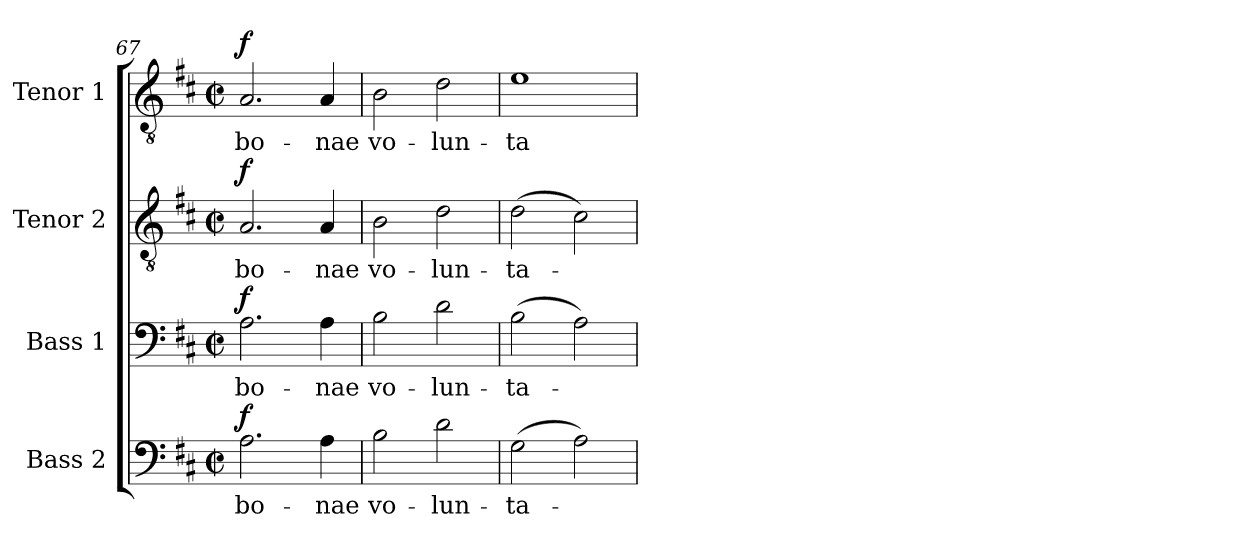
**kern	**text	**dynam	**kern	**text	**dynam	**kern	**text	**dynam	**kern	**text	**dynam
*part4	*part4	*part4	*part3	*part3	*part3	*part2	*part2	*part2	*part1	*part1	*part1
*staff4	*staff4	*staff4	*staff3	*staff3	*staff3	*staff2	*staff2	*staff2	*staff1	*staff1	*staff1
*I"Bass 2	*	*	*I"Bass 1	*	*	*I"Tenor 2	*	*	*I"Tenor 1	*	*
*I'B. 2	*	*	*I'B. 1	*	*	*I'T. 2	*	*	*I'T. 1	*	*
*clefF4	*	*	*clefF4	*	*	*clefGv2	*	*	*clefGv2	*	*
*k[f#c#]	*	*	*k[f#c#]	*	*	*k[f#c#]	*	*	*k[f#c#]	*	*
*D:	*	*	*D:	*	*	*D:	*	*	*D:	*	*
*M2/2	*	*	*M2/2	*	*	*M2/2	*	*	*M2/2	*	*
*met(c|)	*	*	*met(c|)	*	*	*met(c|)	*	*	*met(c|)	*	*
=67	=67	=67	=67	=67	=67	=67	=67	=67	=67	=67	=67
!	!LO:LY:b	!LO:DY:a	!	!LO:LY:b	!LO:DY:a	!	!LO:LY:b	!LO:DY:a	!	!LO:LY:b	!LO:DY:a
2.A\	bo-	f	2.A\	bo-	f	2.A/	bo-	f	2.A/	bo-	f
!	!LO:LY:b	!	!	!LO:LY:b	!	!	!LO:LY:b	!	!	!LO:LY:b	!
4A\	-nae	.	4A\	-nae	.	4A/	-nae	.	4A/	-nae	.
=68	=68	=68	=68	=68	=68	=68	=68	=68	=68	=68	=68
!	!LO:LY:b	!	!	!LO:LY:b	!	!	!LO:LY:b	!	!	!LO:LY:b	!
2B\	vo-	.	2B\	vo-	.	2B\	vo-	.	2B\	vo-	.
!	!LO:LY:b	!	!	!LO:LY:b	!	!	!LO:LY:b	!	!	!LO:LY:b	!
2d\	-lun-	.	2d\	-lun-	.	2d\	-lun-	.	2d\	-lun-	.
=69	=69	=69	=69	=69	=69	=69	=69	=69	=69	=69	=69
!	!LO:LY:b	!	!	!LO:LY:b	!	!	!LO:LY:b	!	!	!LO:LY:b	!
(>2G\	-ta-	.	(>2B\	-ta-	.	(>2d\	-ta-	.	1e	-ta-	.
2A\)	.	.	2A\)	.	.	2c#\)	.	.	.	.	.
=	=	=	=	=	=	=	=	=	=	=	=
*-	*-	*-	*-	*-	*-	*-	*-	*-	*-	*-	*-
